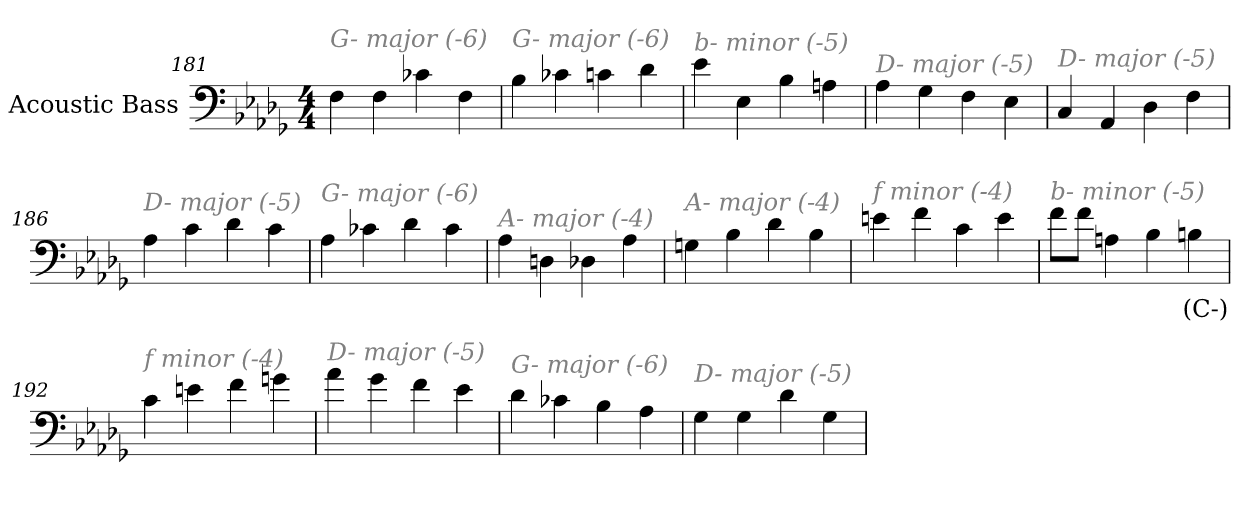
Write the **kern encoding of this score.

**kern	**text
*part1	*part1
*staff1	*staff1
*I"Acoustic Bass	*
*clefF4	*
*ITrd7c12	*
*k[b-e-a-d-g-]	*
*D-:	*
*M4/4	*
=181	=181
!LO:TX:i:color=#808080:t=G- major (-6)	!
4FF	.
4FF	.
4C-X	.
4FF	.
=182	=182
!LO:TX:i:color=#808080:t=G- major (-6)	!
4BB-	.
4C-X	.
4Cn	.
4D-	.
=183	=183
!LO:TX:i:color=#808080:t=b- minor (-5)	!
4E-	.
4EE-	.
4BB-	.
4AAn	.
=184	=184
!LO:TX:i:color=#808080:t=D- major (-5)	!
4AA-	.
4GG-	.
4FF	.
4EE-	.
=185	=185
!LO:TX:i:color=#808080:t=D- major (-5)	!
4CC	.
4AAA-	.
4DD-	.
4FF	.
=186	=186
!LO:TX:i:color=#808080:t=D- major (-5)	!
4AA-	.
4C	.
4D-	.
4C	.
=187	=187
!LO:TX:i:color=#808080:t=G- major (-6)	!
4AA-	.
4C-X	.
4D-	.
4C-	.
=188	=188
!LO:TX:i:color=#808080:t=A- major (-4)	!
4AA-	.
4DDn	.
4DD-X	.
4AA-	.
=189	=189
!LO:TX:i:color=#808080:t=A- major (-4)	!
4GGn	.
4BB-	.
4D-	.
4BB-	.
=190	=190
!LO:TX:i:color=#808080:t=f minor (-4)	!
4En	.
4F	.
4C	.
4E	.
=191	=191
!LO:TX:i:color=#808080:t=b- minor (-5)	!
8FL	.
8FJ	.
4AAn	.
4BB-	.
4BBni	(C-)
=192	=192
!LO:TX:i:color=#808080:t=f minor (-4)	!
4C	.
4En	.
4F	.
4Gn	.
=193	=193
!LO:TX:i:color=#808080:t=D- major (-5)	!
4A-	.
4G-	.
4F	.
4E-	.
=194	=194
!LO:TX:i:color=#808080:t=G- major (-6)	!
4D-	.
4C-X	.
4BB-	.
4AA-	.
=195	=195
!LO:TX:i:color=#808080:t=D- major (-5)	!
4GG-	.
4GG-	.
4D-	.
4GG-	.
=	=
*-	*-
